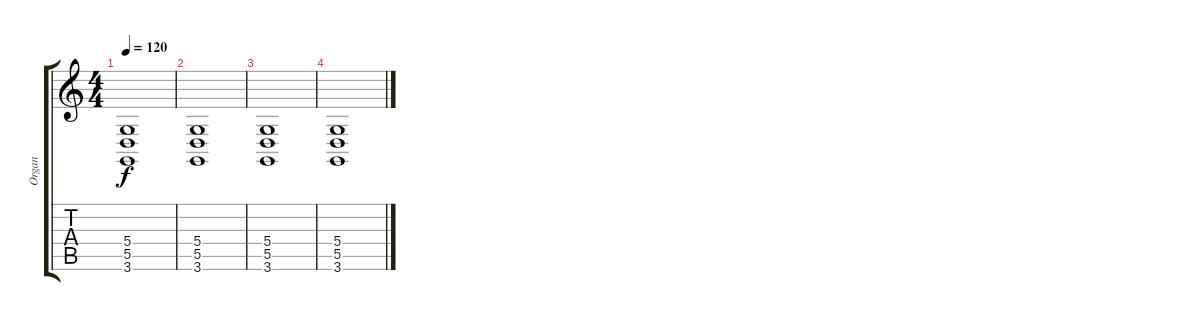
\track ("Organ" "Organ") {instrument churchorgan}
\staff {score tabs}
\tuning (E4 B3 G3 D3 A2 E2) {hide}
\ts (4 4)
\tempo 120
\clef g2
\ks c
(5.4 5.5 3.6).1{dy f} |
(5.4 5.5 3.6).1 |
(5.4 5.5 3.6).1 |
(5.4 5.5 3.6).1
